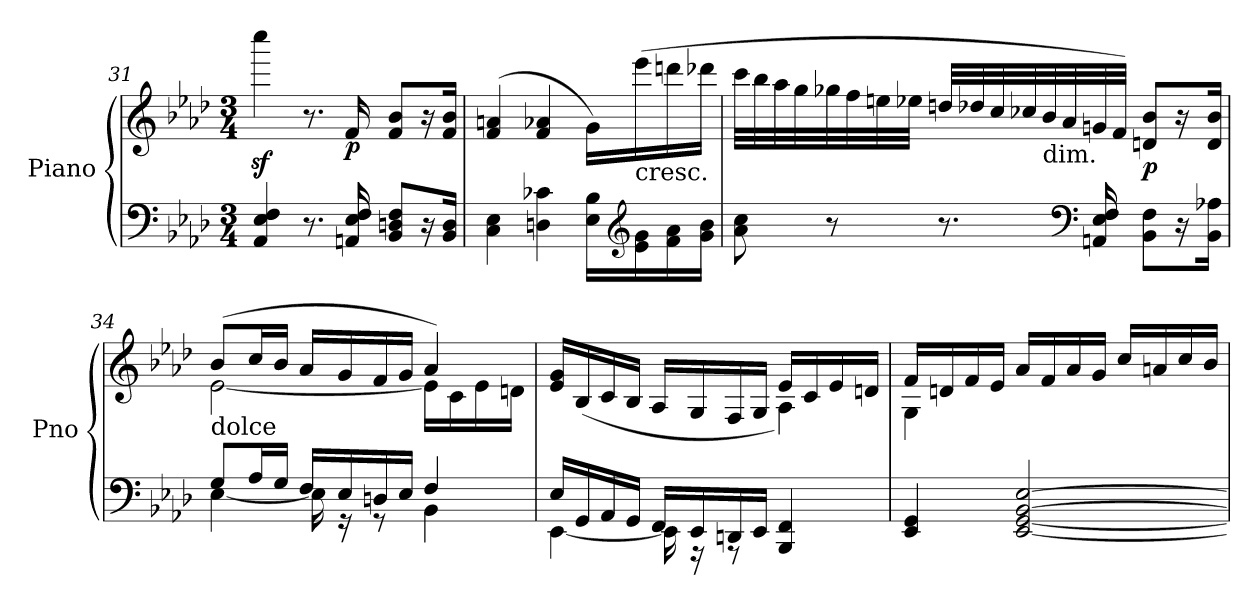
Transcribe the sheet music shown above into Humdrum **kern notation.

**kern	**kern	**dynam
*part1	*part1	*part1
*staff2	*staff1	*staff1/2
*I"Piano	*	*
*I'Pno	*	*
!!LO:LB:g=z
*clefF4	*clefG2	*
*k[b-e-a-d-]	*k[b-e-a-d-]	*
*A-:	*A-:	*
*M3/4	*M3/4	*
=31	=31	=31
4AA-/ 4E-/ 4F/	4ccccz<\	.
8.r	8.r	.
!	!	!LO:DY:b
16AAn/ 16E-/ 16F/	16f/	p
8BB-/ 8Dn/ 8F/L	8f/ 8b-/L	.
16r	16r	.
16BB-/ 16D/Jk	16f/ 16b-/Jk	.
=32	=32	=32
4C\ 4E-\	(>4f/ 4an/	.
4Dn\ 4c-X\	4f/ 4a-X/	.
16E-\ 16B-\LL	16g\LL)	.
*clefG2	*	*
!	!LO:TX:b:t=cresc.	!
16e-\ 16g\	(>16eee-\	.
16f\ 16a-\	16dddn\	.
16g\ 16b-\JJ	16ddd-X\JJ	.
=33	=33	=33
8a-\ 8cc\	32ccc\LLL	.
.	32bb-\	.
.	32aa-\	.
.	32gg\	.
8r	32gg-X\	.
.	32ff\	.
.	32een\	.
.	32ee-X\JJJ	.
8.r	32ddn/LLL	.
.	32dd-X/	.
.	32cc/	.
.	32cc-X/	.
!	!LO:TX:b:t=dim.	!
.	32b-/	.
.	32a-/	.
*clefF4	*	*
16AAn/ 16E-/ 16F/	32gn/	.
.	32f/JJJ)	.
!	!	!LO:DY:b
8BB-\ 8F\L	8dn/ 8b-/L	p
16r	16r	.
16BB-\ 16A-X\Jk	16d/ 16b-/Jk	.
!!LO:LB:g=z
=34	=34	=34
*^	*^	*
!	!	!LO:TX:b:t=dolce	!	!
8G/L	[4E-\	(>8b-/L	[2e-\	.
16A-/L	.	16cc/L	.	.
16G/JJ	.	16b-/JJ	.	.
16F/LL	16E-\]	16a-/LL	.	.
16E-/	16rGG	16g/	.	.
16Dn/	8rGG	16f/	.	.
16E-/JJ	.	16g/JJ	.	.
4F/	4BB-\	4a-/)	16e-\LL]	.
.	.	.	16c\	.
.	.	.	16e-\	.
.	.	.	16dn\JJ	.
=35	=35	=35	=35	=35
16E-/LL	[4EE-\	16e-/ 16g/LL	2ryy	.
16GG/	.	(>16B-/	.	.
16AA-/	.	16c/	.	.
16GG/JJ	.	16B-/JJ	.	.
16FF/LL	16EE-\]	16A-/LL	.	.
16EE-/	16rAAA	16G/	.	.
16DDn/	8rAAA	16F/	.	.
16EE-/JJ	.	16G/JJ	.	.
4BBB-/ 4FF/	4ryy	16e-/LL	4A-\)	.
.	.	16c/	.	.
.	.	16e-/	.	.
.	.	16dn/JJ	.	.
*v	*v	*	*	*
=36	=36	=36	=36
4EE-/ 4GG/	16f/LL	4G\	.
.	16dn/	.	.
.	16f/	.	.
.	16e-/JJ	.	.
[2EE-/ [2GG/ [2BB-/ [2E-/	16a-/LL	2ryy	.
.	16f/	.	.
.	16a-/	.	.
.	16g/JJ	.	.
.	16cc/LL	.	.
.	16an/	.	.
.	16cc/	.	.
.	16b-/JJ	.	.
*	*v	*v	*
=	=	=
*-	*-	*-
